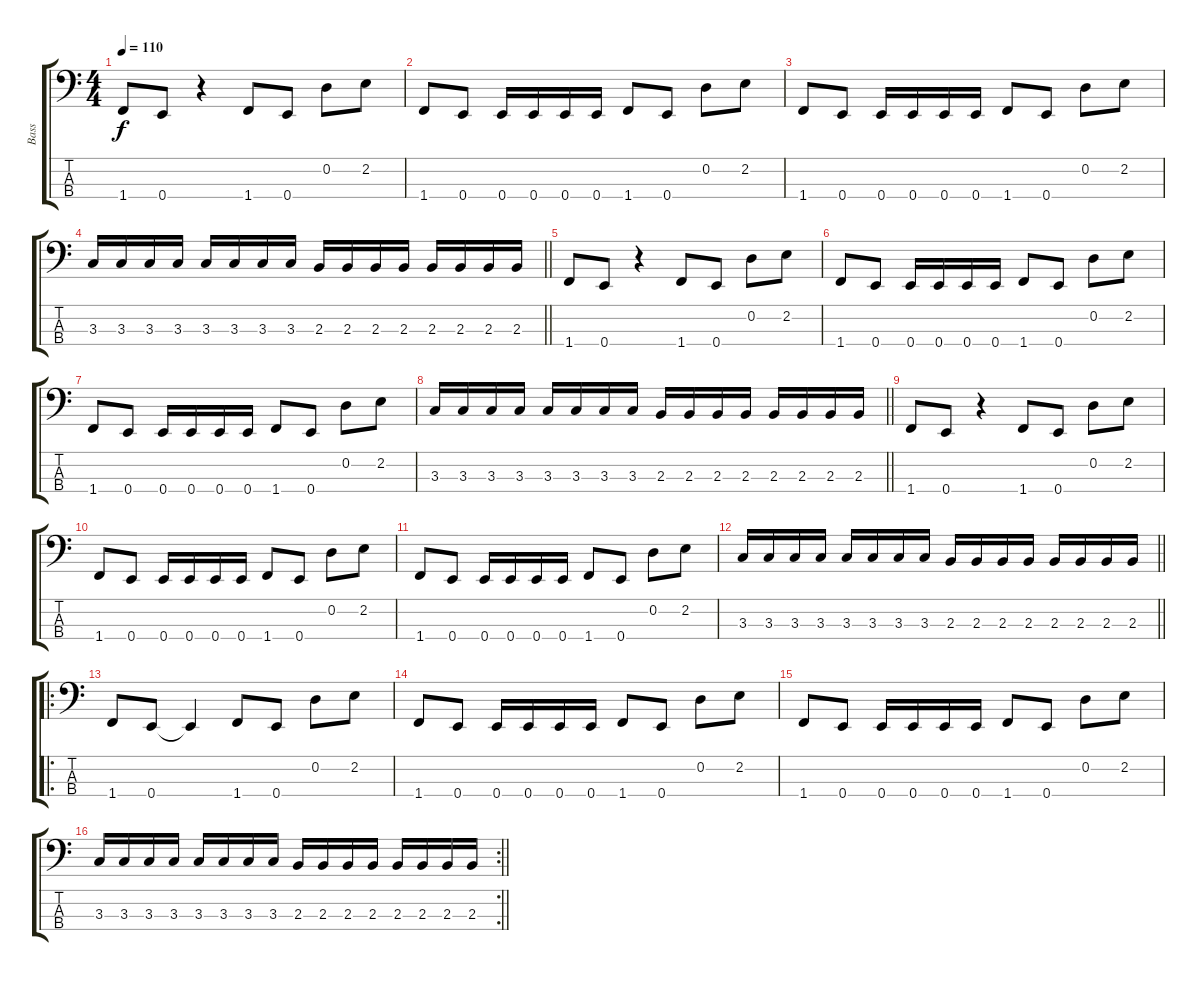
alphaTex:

\track ("Bass" "Bass") {instrument electricbasspick}
\staff {score tabs}
\tuning (G2 D2 A1 E1) {hide}
\ts (4 4)
\tempo 110
\clef f4
\ks c
1.4.8{dy f} 0.4.8 r.4 1.4.8 0.4.8 0.2.8 2.2.8 |
1.4.8 0.4.8 0.4.16 0.4.16 0.4.16 0.4.16 1.4.8 0.4.8 0.2.8 2.2.8 |
1.4.8 0.4.8 0.4.16 0.4.16 0.4.16 0.4.16 1.4.8 0.4.8 0.2.8 2.2.8 |
\barLineRight lightlight
3.3.16 3.3.16 3.3.16 3.3.16 3.3.16 3.3.16 3.3.16 3.3.16 2.3.16 2.3.16 2.3.16 2.3.16 2.3.16 2.3.16 2.3.16 2.3.16 |
1.4.8 0.4.8 r.4 1.4.8 0.4.8 0.2.8 2.2.8 |
1.4.8 0.4.8 0.4.16 0.4.16 0.4.16 0.4.16 1.4.8 0.4.8 0.2.8 2.2.8 |
1.4.8 0.4.8 0.4.16 0.4.16 0.4.16 0.4.16 1.4.8 0.4.8 0.2.8 2.2.8 |
\barLineRight lightlight
3.3.16 3.3.16 3.3.16 3.3.16 3.3.16 3.3.16 3.3.16 3.3.16 2.3.16 2.3.16 2.3.16 2.3.16 2.3.16 2.3.16 2.3.16 2.3.16 |
1.4.8 0.4.8 r.4 1.4.8 0.4.8 0.2.8 2.2.8 |
1.4.8 0.4.8 0.4.16 0.4.16 0.4.16 0.4.16 1.4.8 0.4.8 0.2.8 2.2.8 |
1.4.8 0.4.8 0.4.16 0.4.16 0.4.16 0.4.16 1.4.8 0.4.8 0.2.8 2.2.8 |
\barLineRight lightlight
3.3.16 3.3.16 3.3.16 3.3.16 3.3.16 3.3.16 3.3.16 3.3.16 2.3.16 2.3.16 2.3.16 2.3.16 2.3.16 2.3.16 2.3.16 2.3.16 |
\ro
1.4.8 0.4.8 0.4{t}.4 1.4.8 0.4.8 0.2.8 2.2.8 |
1.4.8 0.4.8 0.4.16 0.4.16 0.4.16 0.4.16 1.4.8 0.4.8 0.2.8 2.2.8 |
1.4.8 0.4.8 0.4.16 0.4.16 0.4.16 0.4.16 1.4.8 0.4.8 0.2.8 2.2.8 |
\rc 2
\barLineRight lightlight
3.3.16 3.3.16 3.3.16 3.3.16 3.3.16 3.3.16 3.3.16 3.3.16 2.3.16 2.3.16 2.3.16 2.3.16 2.3.16 2.3.16 2.3.16 2.3.16
